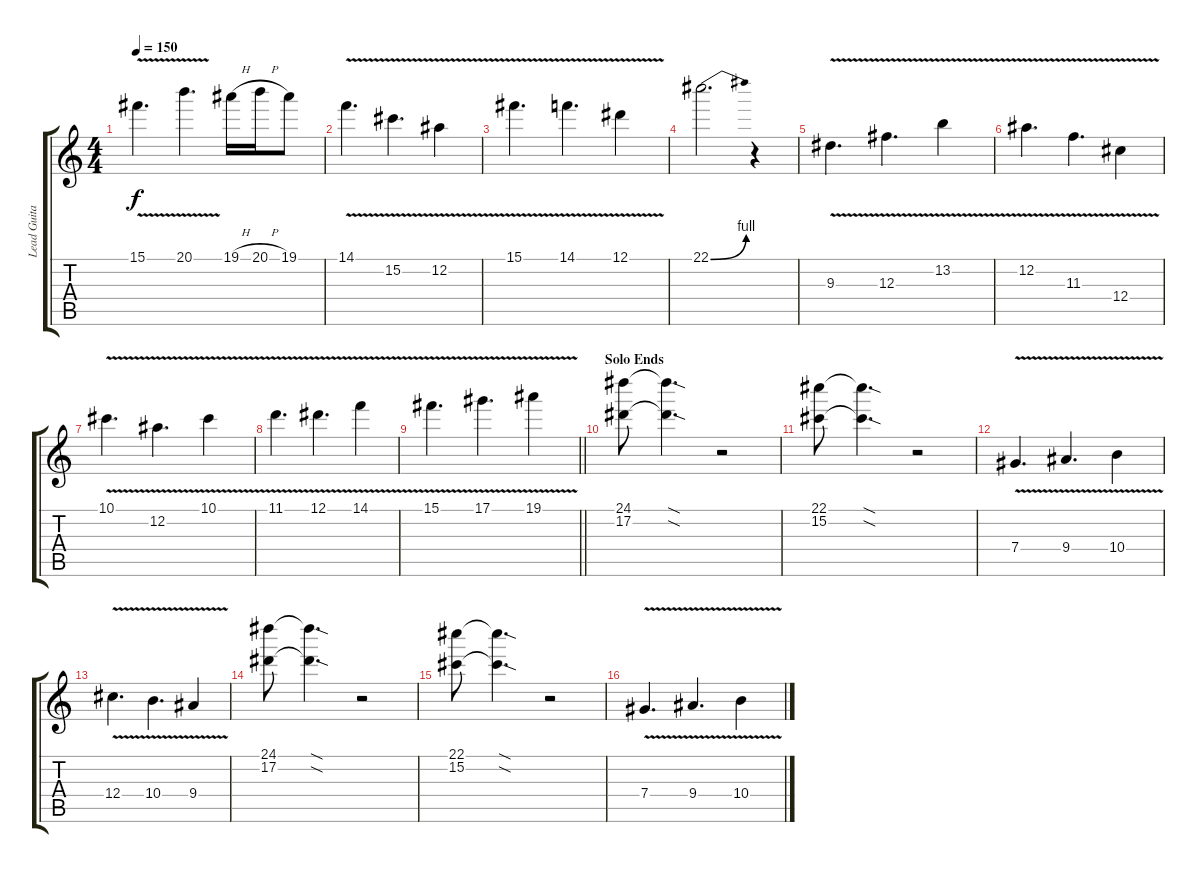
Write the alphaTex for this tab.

\track ("Lead Guitar" "Lead Guita") {instrument distortionguitar}
\staff {score tabs}
\tuning (Eb4 Bb3 Gb3 Db3 Ab2 Eb2) {hide}
\ts (4 4)
\tempo 150
\clef g2
\ks c
15.1{v}.4{d dy f} 20.1{v}.4{d} 19.1{h}.16 20.1{h}.16 19.1.8 |
14.1{v}.4{d} 15.2{v}.4{d} 12.2{v}.4 |
15.1{v}.4{d} 14.1{v}.4{d} 12.1{v}.4 |
22.1{be (bend 0 0 60 4)}.2{d} r.4 |
9.3{v}.4{d} 12.3{v}.4{d} 13.2{v}.4 |
12.2{v}.4{d} 11.3{v}.4{d} 12.4{v}.4 |
10.1{v}.4{d} 12.2{v}.4{d} 10.1{v}.4 |
11.1{v}.4{d} 12.1{v}.4{d} 14.1{v}.4 |
\barLineRight lightlight
15.1{v}.4{d} 17.1{v}.4{d} 19.1{v}.4 |
\section ("" "Solo Ends")
(24.1 17.2).8 (24.1{sod t} 17.2{sod t}).4{d} r.2 |
(22.1 15.2).8 (22.1{sod t} 15.2{sod t}).4{d} r.2 |
7.4{v}.4{d} 9.4{v}.4{d} 10.4{v}.4 |
12.4{v}.4{d} 10.4{v}.4{d} 9.4{v}.4 |
(24.1 17.2).8 (24.1{sod t} 17.2{sod t}).4{d} r.2 |
(22.1 15.2).8 (22.1{sod t} 15.2{sod t}).4{d} r.2 |
7.4{v}.4{d} 9.4{v}.4{d} 10.4{v}.4
